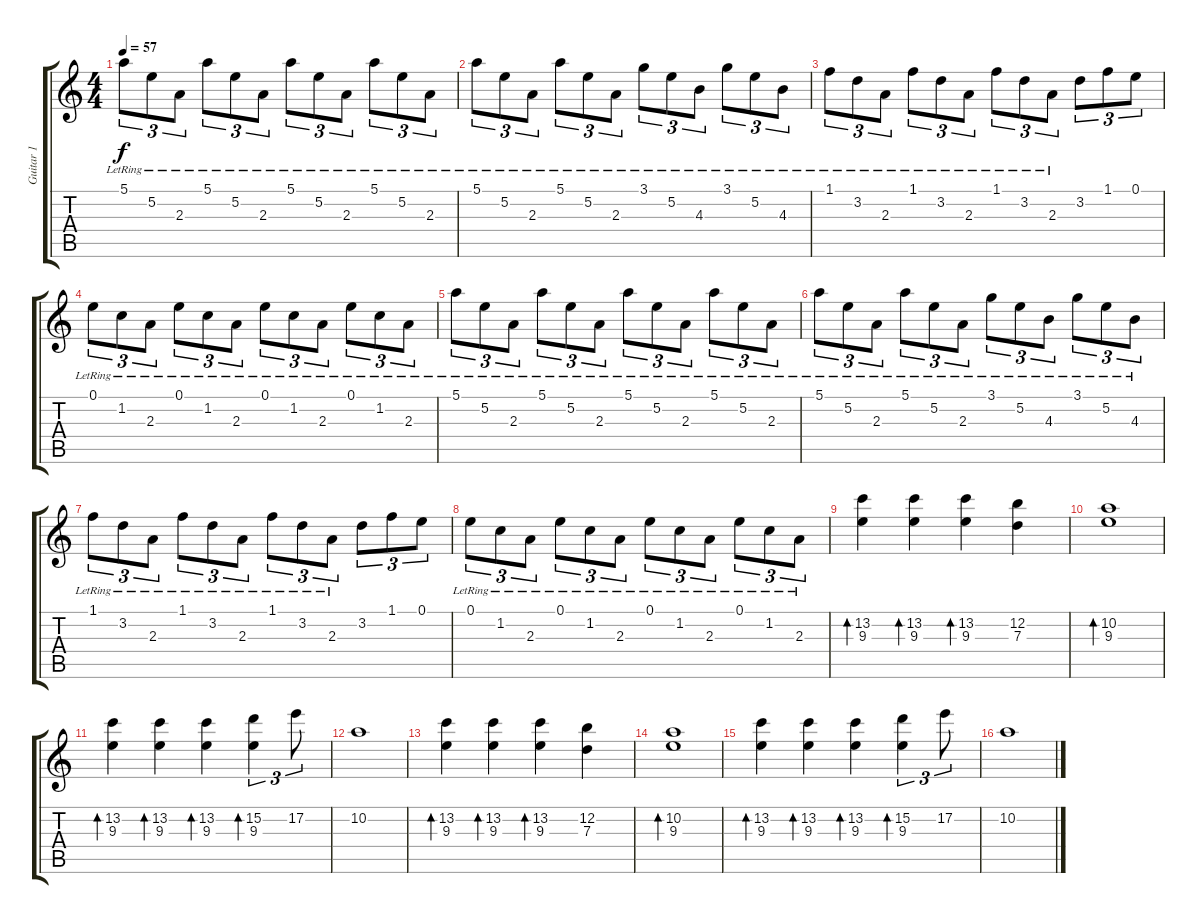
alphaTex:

\track ("Guitar 1" "Guitar 1") {instrument acousticguitarsteel}
\staff {score tabs}
\tuning (E4 B3 G3 D3 A2 E2) {hide}
\ts (4 4)
\tempo 57
\clef g2
\ks c
5.1{lr}.8{tu (3 2) dy f} 5.2{lr}.8{tu (3 2)} 2.3{lr}.8{tu (3 2)} 5.1{lr}.8{tu (3 2)} 5.2{lr}.8{tu (3 2)} 2.3{lr}.8{tu (3 2)} 5.1{lr}.8{tu (3 2)} 5.2{lr}.8{tu (3 2)} 2.3{lr}.8{tu (3 2)} 5.1{lr}.8{tu (3 2)} 5.2{lr}.8{tu (3 2)} 2.3{lr}.8{tu (3 2)} |
5.1{lr}.8{tu (3 2)} 5.2{lr}.8{tu (3 2)} 2.3{lr}.8{tu (3 2)} 5.1{lr}.8{tu (3 2)} 5.2{lr}.8{tu (3 2)} 2.3{lr}.8{tu (3 2)} 3.1{lr}.8{tu (3 2)} 5.2{lr}.8{tu (3 2)} 4.3{lr}.8{tu (3 2)} 3.1{lr}.8{tu (3 2)} 5.2{lr}.8{tu (3 2)} 4.3{lr}.8{tu (3 2)} |
1.1{lr}.8{tu (3 2)} 3.2{lr}.8{tu (3 2)} 2.3{lr}.8{tu (3 2)} 1.1{lr}.8{tu (3 2)} 3.2{lr}.8{tu (3 2)} 2.3{lr}.8{tu (3 2)} 1.1{lr}.8{tu (3 2)} 3.2{lr}.8{tu (3 2)} 2.3{lr}.8{tu (3 2)} 3.2.8{tu (3 2)} 1.1.8{tu (3 2)} 0.1.8{tu (3 2)} |
0.1{lr}.8{tu (3 2)} 1.2{lr}.8{tu (3 2)} 2.3{lr}.8{tu (3 2)} 0.1{lr}.8{tu (3 2)} 1.2{lr}.8{tu (3 2)} 2.3{lr}.8{tu (3 2)} 0.1{lr}.8{tu (3 2)} 1.2{lr}.8{tu (3 2)} 2.3{lr}.8{tu (3 2)} 0.1{lr}.8{tu (3 2)} 1.2{lr}.8{tu (3 2)} 2.3{lr}.8{tu (3 2)} |
5.1{lr}.8{tu (3 2)} 5.2{lr}.8{tu (3 2)} 2.3{lr}.8{tu (3 2)} 5.1{lr}.8{tu (3 2)} 5.2{lr}.8{tu (3 2)} 2.3{lr}.8{tu (3 2)} 5.1{lr}.8{tu (3 2)} 5.2{lr}.8{tu (3 2)} 2.3{lr}.8{tu (3 2)} 5.1{lr}.8{tu (3 2)} 5.2{lr}.8{tu (3 2)} 2.3{lr}.8{tu (3 2)} |
5.1{lr}.8{tu (3 2)} 5.2{lr}.8{tu (3 2)} 2.3{lr}.8{tu (3 2)} 5.1{lr}.8{tu (3 2)} 5.2{lr}.8{tu (3 2)} 2.3{lr}.8{tu (3 2)} 3.1{lr}.8{tu (3 2)} 5.2{lr}.8{tu (3 2)} 4.3{lr}.8{tu (3 2)} 3.1{lr}.8{tu (3 2)} 5.2{lr}.8{tu (3 2)} 4.3{lr}.8{tu (3 2)} |
1.1{lr}.8{tu (3 2)} 3.2{lr}.8{tu (3 2)} 2.3{lr}.8{tu (3 2)} 1.1{lr}.8{tu (3 2)} 3.2{lr}.8{tu (3 2)} 2.3{lr}.8{tu (3 2)} 1.1{lr}.8{tu (3 2)} 3.2{lr}.8{tu (3 2)} 2.3{lr}.8{tu (3 2)} 3.2.8{tu (3 2)} 1.1.8{tu (3 2)} 0.1.8{tu (3 2)} |
0.1{lr}.8{tu (3 2)} 1.2{lr}.8{tu (3 2)} 2.3{lr}.8{tu (3 2)} 0.1{lr}.8{tu (3 2)} 1.2{lr}.8{tu (3 2)} 2.3{lr}.8{tu (3 2)} 0.1{lr}.8{tu (3 2)} 1.2{lr}.8{tu (3 2)} 2.3{lr}.8{tu (3 2)} 0.1{lr}.8{tu (3 2)} 1.2{lr}.8{tu (3 2)} 2.3{lr}.8{tu (3 2)} |
(13.2 9.3).4{bd 120} (13.2 9.3).4{bd 120} (13.2 9.3).4{bd 120} (12.2 7.3).4 |
(10.2 9.3).1{bd 120} |
(13.2 9.3).4{bd 120} (13.2 9.3).4{bd 120} (13.2 9.3).4{bd 120} (15.2 9.3).4{tu (3 2) bd 120} 17.2.8{tu (3 2)} |
10.2.1 |
(13.2 9.3).4{bd 120} (13.2 9.3).4{bd 120} (13.2 9.3).4{bd 120} (12.2 7.3).4 |
(10.2 9.3).1{bd 120} |
(13.2 9.3).4{bd 120} (13.2 9.3).4{bd 120} (13.2 9.3).4{bd 120} (15.2 9.3).4{tu (3 2) bd 120} 17.2.8{tu (3 2)} |
10.2.1
